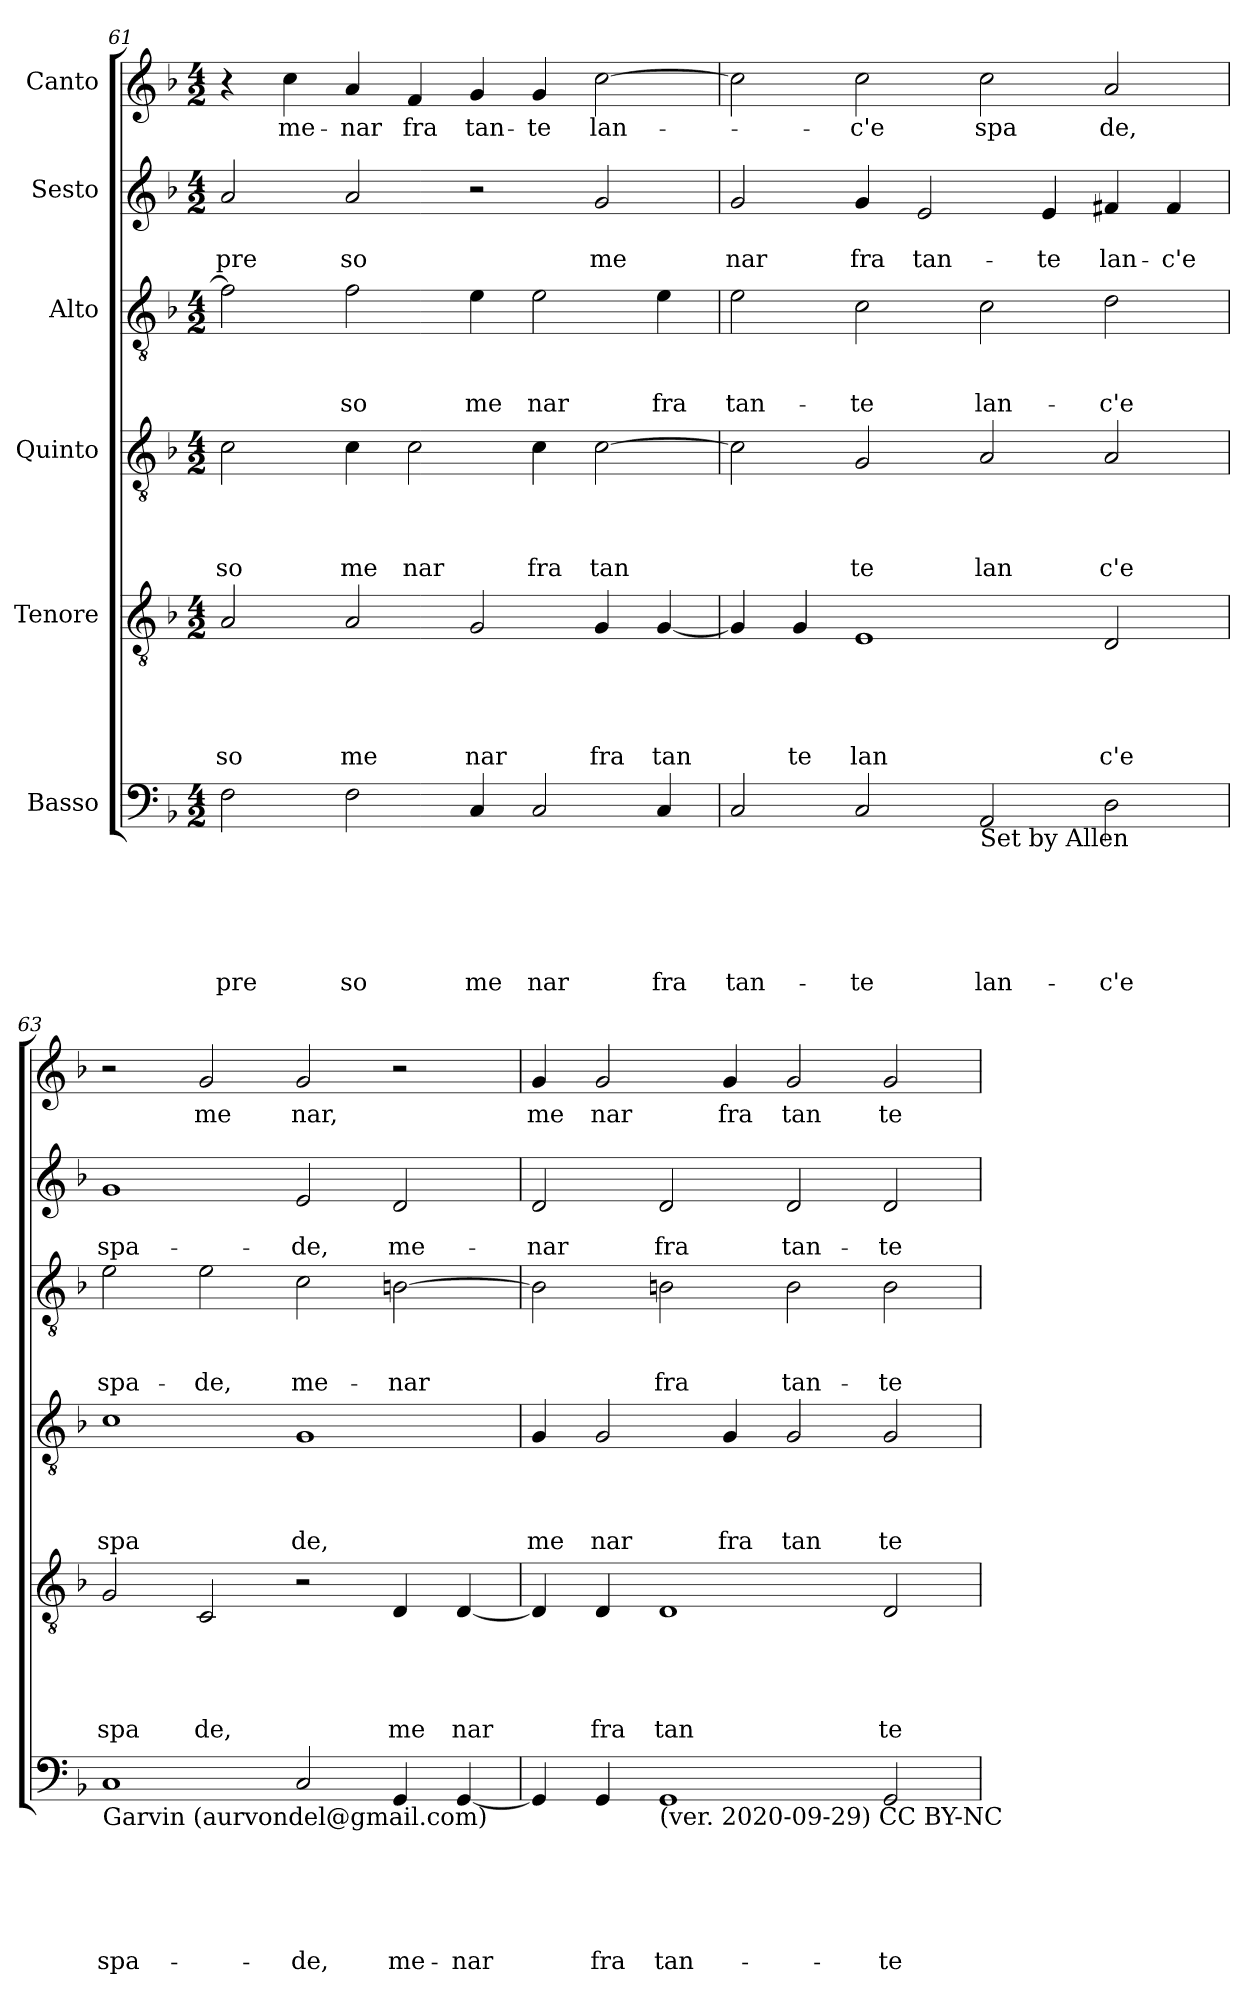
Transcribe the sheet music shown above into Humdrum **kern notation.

**kern	**text	**text	**text	**text	**text	**text	**kern	**text	**text	**text	**text	**text	**kern	**text	**text	**text	**text	**kern	**text	**text	**text	**kern	**text	**text	**kern	**text
*part6	*part6	*part6	*part6	*part6	*part6	*part6	*part5	*part5	*part5	*part5	*part5	*part5	*part4	*part4	*part4	*part4	*part4	*part3	*part3	*part3	*part3	*part2	*part2	*part2	*part1	*part1
*staff6	*staff6	*staff6	*staff6	*staff6	*staff6	*staff6	*staff5	*staff5	*staff5	*staff5	*staff5	*staff5	*staff4	*staff4	*staff4	*staff4	*staff4	*staff3	*staff3	*staff3	*staff3	*staff2	*staff2	*staff2	*staff1	*staff1
*I"Basso	*	*	*	*	*	*	*I"Tenore	*	*	*	*	*	*I"Quinto	*	*	*	*	*I"Alto	*	*	*	*I"Sesto	*	*	*I"Canto	*
*clefF4	*	*	*	*	*	*	*clefGv2	*	*	*	*	*	*clefGv2	*	*	*	*	*clefGv2	*	*	*	*clefG2	*	*	*clefG2	*
*k[b-]	*	*	*	*	*	*	*k[b-]	*	*	*	*	*	*k[b-]	*	*	*	*	*k[b-]	*	*	*	*k[b-]	*	*	*k[b-]	*
*F:	*	*	*	*	*	*	*F:	*	*	*	*	*	*F:	*	*	*	*	*F:	*	*	*	*F:	*	*	*F:	*
*M4/2	*	*	*	*	*	*	*M4/2	*	*	*	*	*	*M4/2	*	*	*	*	*M4/2	*	*	*	*M4/2	*	*	*M4/2	*
=61	=61	=61	=61	=61	=61	=61	=61	=61	=61	=61	=61	=61	=61	=61	=61	=61	=61	=61	=61	=61	=61	=61	=61	=61	=61	=61
!	!	!	!	!	!	!LO:LY:b	!	!	!	!	!	!LO:LY:b	!	!	!	!	!LO:LY:b	!	!	!	!	!	!	!LO:LY:b	!	!
2F\	.	.	.	.	.	pre	2A/	.	.	.	.	so	2c\	.	.	.	so	2f\]	.	.	.	2a/	.	pre	4r	.
!	!	!	!	!	!	!	!	!	!	!	!	!	!	!	!	!	!	!	!	!	!	!	!	!	!	!LO:LY:b
.	.	.	.	.	.	.	.	.	.	.	.	.	.	.	.	.	.	.	.	.	.	.	.	.	4cc\	me-
!	!	!	!	!	!	!LO:LY:b	!	!	!	!	!	!LO:LY:b	!	!	!	!	!LO:LY:b	!	!	!	!LO:LY:b	!	!	!LO:LY:b	!	!LO:LY:b
2F\	.	.	.	.	.	so	2A/	.	.	.	.	me	4c\	.	.	.	me	2f\	.	.	so	2a/	.	so	4a/	-nar
!	!	!	!	!	!	!	!	!	!	!	!	!	!	!	!	!	!LO:LY:b	!	!	!	!	!	!	!	!	!LO:LY:b
.	.	.	.	.	.	.	.	.	.	.	.	.	2c\	.	.	.	nar	.	.	.	.	.	.	.	4f/	fra
!	!	!	!	!	!	!LO:LY:b	!	!	!	!	!	!LO:LY:b	!	!	!	!	!	!	!	!	!LO:LY:b	!	!	!	!	!LO:LY:b
4C/	.	.	.	.	.	me	2G/	.	.	.	.	nar	.	.	.	.	.	4e\	.	.	me	2r	.	.	4g/	tan-
!	!	!	!	!	!	!LO:LY:b	!	!	!	!	!	!	!	!	!	!	!LO:LY:b	!	!	!	!LO:LY:b	!	!	!	!	!LO:LY:b
2C/	.	.	.	.	.	nar	.	.	.	.	.	.	4c\	.	.	.	fra	2e\	.	.	nar	.	.	.	4g/	-te
!	!	!	!	!	!	!	!	!	!	!	!	!LO:LY:b	!	!	!	!	!LO:LY:b	!	!	!	!	!	!	!LO:LY:b	!	!LO:LY:b
.	.	.	.	.	.	.	4G/	.	.	.	.	fra	[>2c\	.	.	.	tan	.	.	.	.	2g/	.	me	[>2cc\	lan-
!	!	!	!	!	!	!LO:LY:b	!	!	!	!	!	!LO:LY:b	!	!	!	!	!	!	!	!	!LO:LY:b	!	!	!	!	!
4C/	.	.	.	.	.	fra	[>4G/	.	.	.	.	tan	.	.	.	.	.	4e\	.	.	fra	.	.	.	.	.
!!LO:LB:g=z
=62	=62	=62	=62	=62	=62	=62	=62	=62	=62	=62	=62	=62	=62	=62	=62	=62	=62	=62	=62	=62	=62	=62	=62	=62	=62	=62
!	!	!	!	!	!	!LO:LY:b	!	!	!	!	!	!	!	!	!	!	!	!	!	!	!LO:LY:b	!	!	!LO:LY:b	!	!
2C/	.	.	.	.	.	tan-	4G/]	.	.	.	.	.	2c\]	.	.	.	.	2e\	.	.	tan-	2g/	.	nar	2cc\]	.
!	!	!	!	!	!	!	!	!	!	!	!	!LO:LY:b	!	!	!	!	!	!	!	!	!	!	!	!	!	!
.	.	.	.	.	.	.	4G/	.	.	.	.	te	.	.	.	.	.	.	.	.	.	.	.	.	.	.
!	!	!	!	!	!	!LO:LY:b	!	!	!	!	!	!LO:LY:b	!	!	!	!	!LO:LY:b	!	!	!	!LO:LY:b	!	!	!LO:LY:b	!	!LO:LY:b
2C/	.	.	.	.	.	-te	1E	.	.	.	.	lan	2G/	.	.	.	te	2c\	.	.	-te	4g/	.	fra	2cc\	-c'e
!	!	!	!	!	!	!	!	!	!	!	!	!	!	!	!	!	!	!	!	!	!	!	!	!LO:LY:b	!	!
.	.	.	.	.	.	.	.	.	.	.	.	.	.	.	.	.	.	.	.	.	.	2e/	.	tan-	.	.
!LO:TX:b:t=Set by Allen	!	!	!	!	!	!	!	!	!	!	!	!	!	!	!	!	!	!	!	!	!	!	!	!	!	!
!	!	!	!	!	!	!LO:LY:b	!	!	!	!	!	!	!	!	!	!	!LO:LY:b	!	!	!	!LO:LY:b	!	!	!	!	!LO:LY:b
2AA/	.	.	.	.	.	lan-	.	.	.	.	.	.	2A/	.	.	.	lan	2c\	.	.	lan-	.	.	.	2cc\	spa
!	!	!	!	!	!	!	!	!	!	!	!	!	!	!	!	!	!	!	!	!	!	!	!	!LO:LY:b	!	!
.	.	.	.	.	.	.	.	.	.	.	.	.	.	.	.	.	.	.	.	.	.	4e/	.	-te	.	.
!	!	!	!	!	!	!LO:LY:b	!	!	!	!	!	!LO:LY:b	!	!	!	!	!LO:LY:b	!	!	!	!LO:LY:b	!	!	!LO:LY:b	!	!LO:LY:b
2D\	.	.	.	.	.	-c'e	2D/	.	.	.	.	c'e	2A/	.	.	.	c'e	2d\	.	.	-c'e	4f#X/	.	lan-	2a/	de,
!	!	!	!	!	!	!	!	!	!	!	!	!	!	!	!	!	!	!	!	!	!	!	!	!LO:LY:b	!	!
.	.	.	.	.	.	.	.	.	.	.	.	.	.	.	.	.	.	.	.	.	.	4f#/	.	-c'e	.	.
=63	=63	=63	=63	=63	=63	=63	=63	=63	=63	=63	=63	=63	=63	=63	=63	=63	=63	=63	=63	=63	=63	=63	=63	=63	=63	=63
!LO:TX:b:t=Garvin (aurvondel@gmail.com)	!	!	!	!	!	!	!	!	!	!	!	!	!	!	!	!	!	!	!	!	!	!	!	!	!	!
!	!	!	!	!	!	!LO:LY:b	!	!	!	!	!	!LO:LY:b	!	!	!	!	!LO:LY:b	!	!	!	!LO:LY:b	!	!	!LO:LY:b	!	!
1C	.	.	.	.	.	spa-	2G/	.	.	.	.	spa	1c	.	.	.	spa	2e\	.	.	spa-	1g	.	spa-	2r	.
!	!	!	!	!	!	!	!	!	!	!	!	!LO:LY:b	!	!	!	!	!	!	!	!	!LO:LY:b	!	!	!	!	!LO:LY:b
.	.	.	.	.	.	.	2C/	.	.	.	.	de,	.	.	.	.	.	2e\	.	.	-de,	.	.	.	2g/	me
!	!	!	!	!	!	!LO:LY:b	!	!	!	!	!	!	!	!	!	!	!LO:LY:b	!	!	!	!LO:LY:b	!	!	!LO:LY:b	!	!LO:LY:b
2C/	.	.	.	.	.	-de,	2r	.	.	.	.	.	1G	.	.	.	de,	2c\	.	.	me-	2e/	.	-de,	2g/	nar,
!	!	!	!	!	!	!LO:LY:b	!	!	!	!	!	!LO:LY:b	!	!	!	!	!	!	!	!	!LO:LY:b	!	!	!LO:LY:b	!	!
4GG/	.	.	.	.	.	me-	4D/	.	.	.	.	me	.	.	.	.	.	[>2Bn\	.	.	-nar	2d/	.	me-	2r	.
!	!	!	!	!	!	!LO:LY:b	!	!	!	!	!	!LO:LY:b	!	!	!	!	!	!	!	!	!	!	!	!	!	!
[<4GG/	.	.	.	.	.	-nar	[<4D/	.	.	.	.	nar	.	.	.	.	.	.	.	.	.	.	.	.	.	.
=64	=64	=64	=64	=64	=64	=64	=64	=64	=64	=64	=64	=64	=64	=64	=64	=64	=64	=64	=64	=64	=64	=64	=64	=64	=64	=64
!	!	!	!	!	!	!	!	!	!	!	!	!	!	!	!	!	!LO:LY:b	!	!	!	!	!	!	!LO:LY:b	!	!LO:LY:b
4GG/]	.	.	.	.	.	.	4D/]	.	.	.	.	.	4G/	.	.	.	me	2B\]	.	.	.	2d/	.	-nar	4g/	me
!	!	!	!	!	!	!LO:LY:b	!	!	!	!	!	!LO:LY:b	!	!	!	!	!LO:LY:b	!	!	!	!	!	!	!	!	!LO:LY:b
4GG/	.	.	.	.	.	fra	4D/	.	.	.	.	fra	2G/	.	.	.	nar	.	.	.	.	.	.	.	2g/	nar
!LO:TX:b:t=(ver. 2020-09-29) CC BY-NC	!	!	!	!	!	!	!	!	!	!	!	!	!	!	!	!	!	!	!	!	!	!	!	!	!	!
!	!	!	!	!	!	!LO:LY:b	!	!	!	!	!	!LO:LY:b	!	!	!	!	!	!	!	!	!LO:LY:b	!	!	!LO:LY:b	!	!
1GG	.	.	.	.	.	tan-	1D	.	.	.	.	tan	.	.	.	.	.	2Bn\	.	.	fra	2d/	.	fra	.	.
!	!	!	!	!	!	!	!	!	!	!	!	!	!	!	!	!	!LO:LY:b	!	!	!	!	!	!	!	!	!LO:LY:b
.	.	.	.	.	.	.	.	.	.	.	.	.	4G/	.	.	.	fra	.	.	.	.	.	.	.	4g/	fra
!	!	!	!	!	!	!	!	!	!	!	!	!	!	!	!	!	!LO:LY:b	!	!	!	!LO:LY:b	!	!	!LO:LY:b	!	!LO:LY:b
.	.	.	.	.	.	.	.	.	.	.	.	.	2G/	.	.	.	tan	2B\	.	.	tan-	2d/	.	tan-	2g/	tan
!	!	!	!	!	!	!LO:LY:b	!	!	!	!	!	!LO:LY:b	!	!	!	!	!LO:LY:b	!	!	!	!LO:LY:b	!	!	!LO:LY:b	!	!LO:LY:b
2GG/	.	.	.	.	.	-te	2D/	.	.	.	.	te	2G/	.	.	.	te	2B\	.	.	-te	2d/	.	-te	2g/	te
=	=	=	=	=	=	=	=	=	=	=	=	=	=	=	=	=	=	=	=	=	=	=	=	=	=	=
*-	*-	*-	*-	*-	*-	*-	*-	*-	*-	*-	*-	*-	*-	*-	*-	*-	*-	*-	*-	*-	*-	*-	*-	*-	*-	*-
